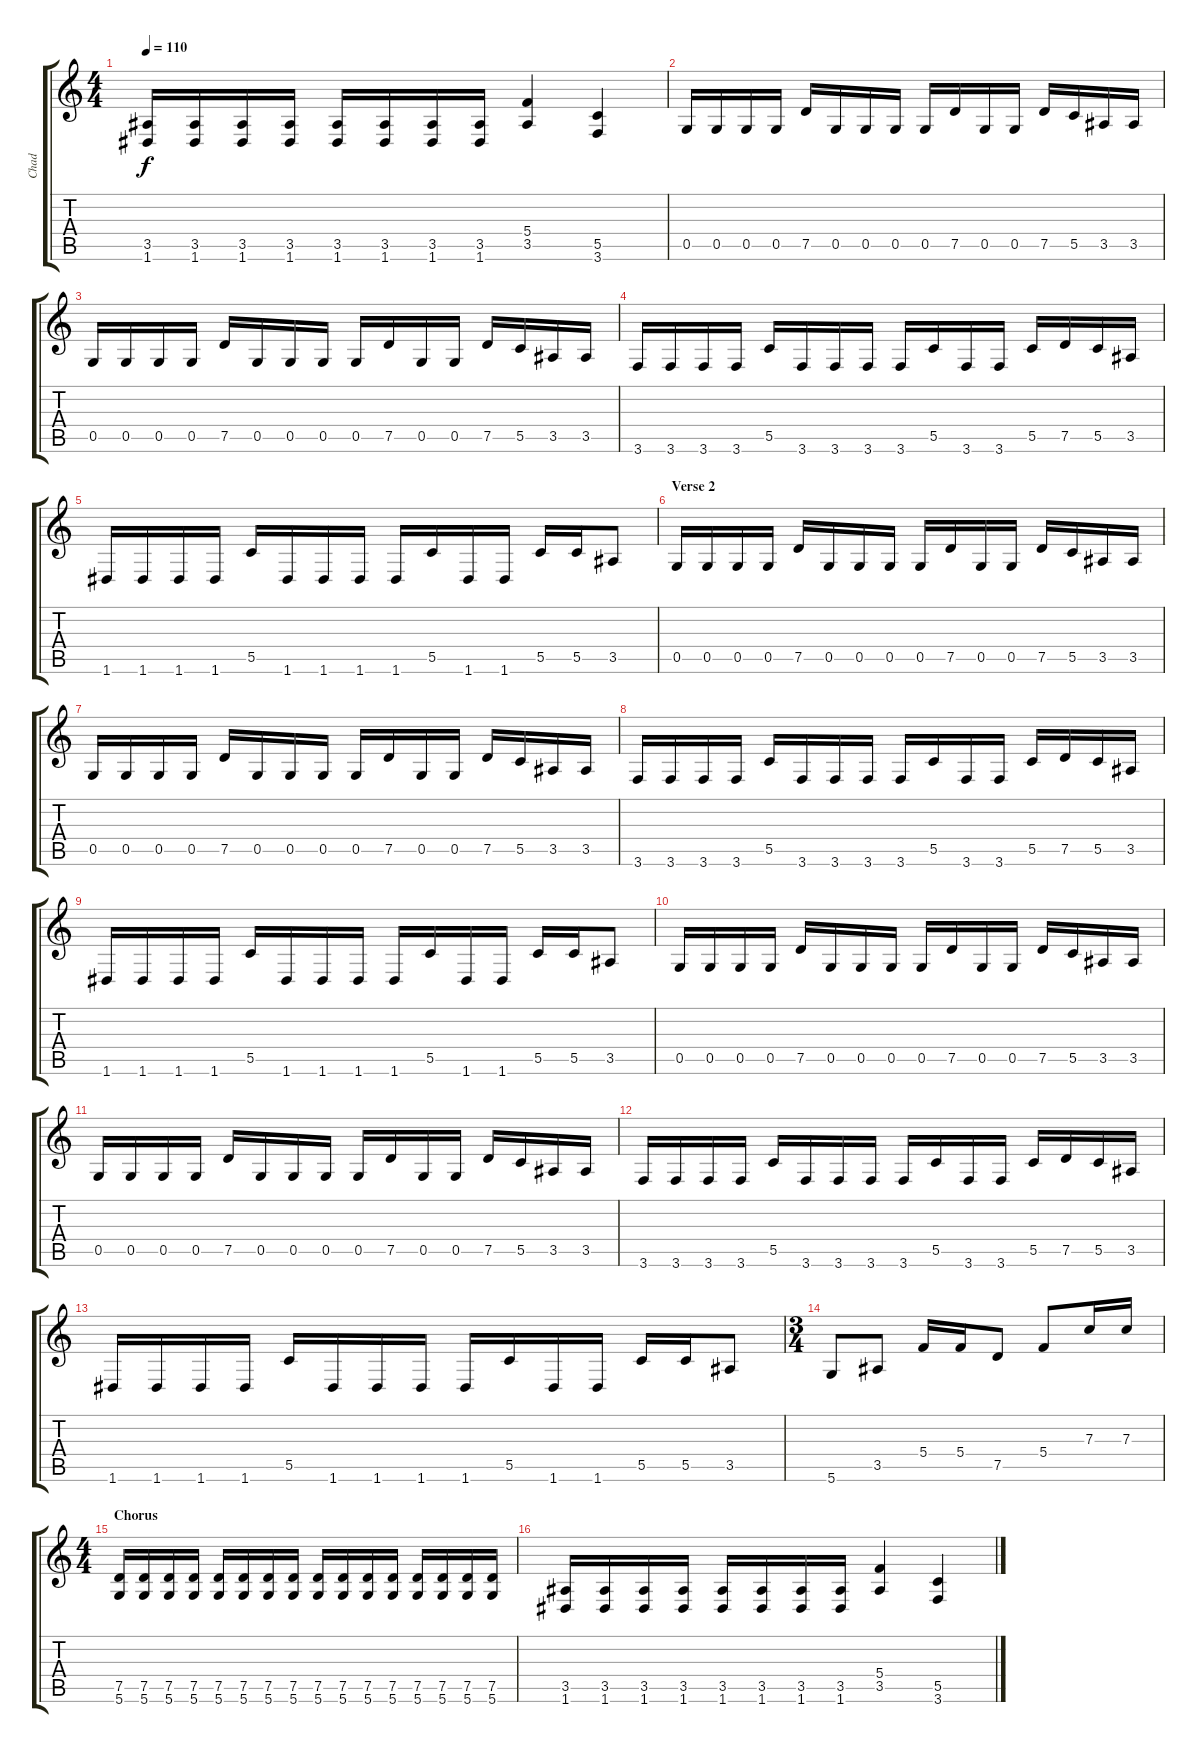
\track ("Chad" "Chad") {instrument overdrivenguitar}
\staff {score tabs}
\tuning (D4 A3 F3 C3 G2 D2) {hide}
\ts (4 4)
\tempo 110
\clef g2
\ks c
(3.5 1.6).16{dy f} (3.5 1.6).16 (3.5 1.6).16 (3.5 1.6).16 (3.5 1.6).16 (3.5 1.6).16 (3.5 1.6).16 (3.5 1.6).16 (5.4 3.5).4 (5.5 3.6).4 |
0.5.16 0.5.16 0.5.16 0.5.16 7.5.16 0.5.16 0.5.16 0.5.16 0.5.16 7.5.16 0.5.16 0.5.16 7.5.16 5.5.16 3.5.16 3.5.16 |
0.5.16 0.5.16 0.5.16 0.5.16 7.5.16 0.5.16 0.5.16 0.5.16 0.5.16 7.5.16 0.5.16 0.5.16 7.5.16 5.5.16 3.5.16 3.5.16 |
3.6.16 3.6.16 3.6.16 3.6.16 5.5.16 3.6.16 3.6.16 3.6.16 3.6.16 5.5.16 3.6.16 3.6.16 5.5.16 7.5.16 5.5.16 3.5.16 |
1.6.16 1.6.16 1.6.16 1.6.16 5.5.16 1.6.16 1.6.16 1.6.16 1.6.16 5.5.16 1.6.16 1.6.16 5.5.16 5.5.16 3.5.8 |
\section ("" "Verse 2 ")
0.5.16 0.5.16 0.5.16 0.5.16 7.5.16 0.5.16 0.5.16 0.5.16 0.5.16 7.5.16 0.5.16 0.5.16 7.5.16 5.5.16 3.5.16 3.5.16 |
0.5.16 0.5.16 0.5.16 0.5.16 7.5.16 0.5.16 0.5.16 0.5.16 0.5.16 7.5.16 0.5.16 0.5.16 7.5.16 5.5.16 3.5.16 3.5.16 |
3.6.16 3.6.16 3.6.16 3.6.16 5.5.16 3.6.16 3.6.16 3.6.16 3.6.16 5.5.16 3.6.16 3.6.16 5.5.16 7.5.16 5.5.16 3.5.16 |
1.6.16 1.6.16 1.6.16 1.6.16 5.5.16 1.6.16 1.6.16 1.6.16 1.6.16 5.5.16 1.6.16 1.6.16 5.5.16 5.5.16 3.5.8 |
0.5.16 0.5.16 0.5.16 0.5.16 7.5.16 0.5.16 0.5.16 0.5.16 0.5.16 7.5.16 0.5.16 0.5.16 7.5.16 5.5.16 3.5.16 3.5.16 |
0.5.16 0.5.16 0.5.16 0.5.16 7.5.16 0.5.16 0.5.16 0.5.16 0.5.16 7.5.16 0.5.16 0.5.16 7.5.16 5.5.16 3.5.16 3.5.16 |
3.6.16 3.6.16 3.6.16 3.6.16 5.5.16 3.6.16 3.6.16 3.6.16 3.6.16 5.5.16 3.6.16 3.6.16 5.5.16 7.5.16 5.5.16 3.5.16 |
1.6.16 1.6.16 1.6.16 1.6.16 5.5.16 1.6.16 1.6.16 1.6.16 1.6.16 5.5.16 1.6.16 1.6.16 5.5.16 5.5.16 3.5.8 |
\ts (3 4)
5.6.8 3.5.8 5.4.16 5.4.16 7.5.8 5.4.8 7.3.16 7.3.16 |
\ts (4 4)
\section ("" "Chorus")
(7.5 5.6).16 (7.5 5.6).16 (7.5 5.6).16 (7.5 5.6).16 (7.5 5.6).16 (7.5 5.6).16 (7.5 5.6).16 (7.5 5.6).16 (7.5 5.6).16 (7.5 5.6).16 (7.5 5.6).16 (7.5 5.6).16 (7.5 5.6).16 (7.5 5.6).16 (7.5 5.6).16 (7.5 5.6).16 |
(3.5 1.6).16 (3.5 1.6).16 (3.5 1.6).16 (3.5 1.6).16 (3.5 1.6).16 (3.5 1.6).16 (3.5 1.6).16 (3.5 1.6).16 (5.4 3.5).4 (5.5 3.6).4
